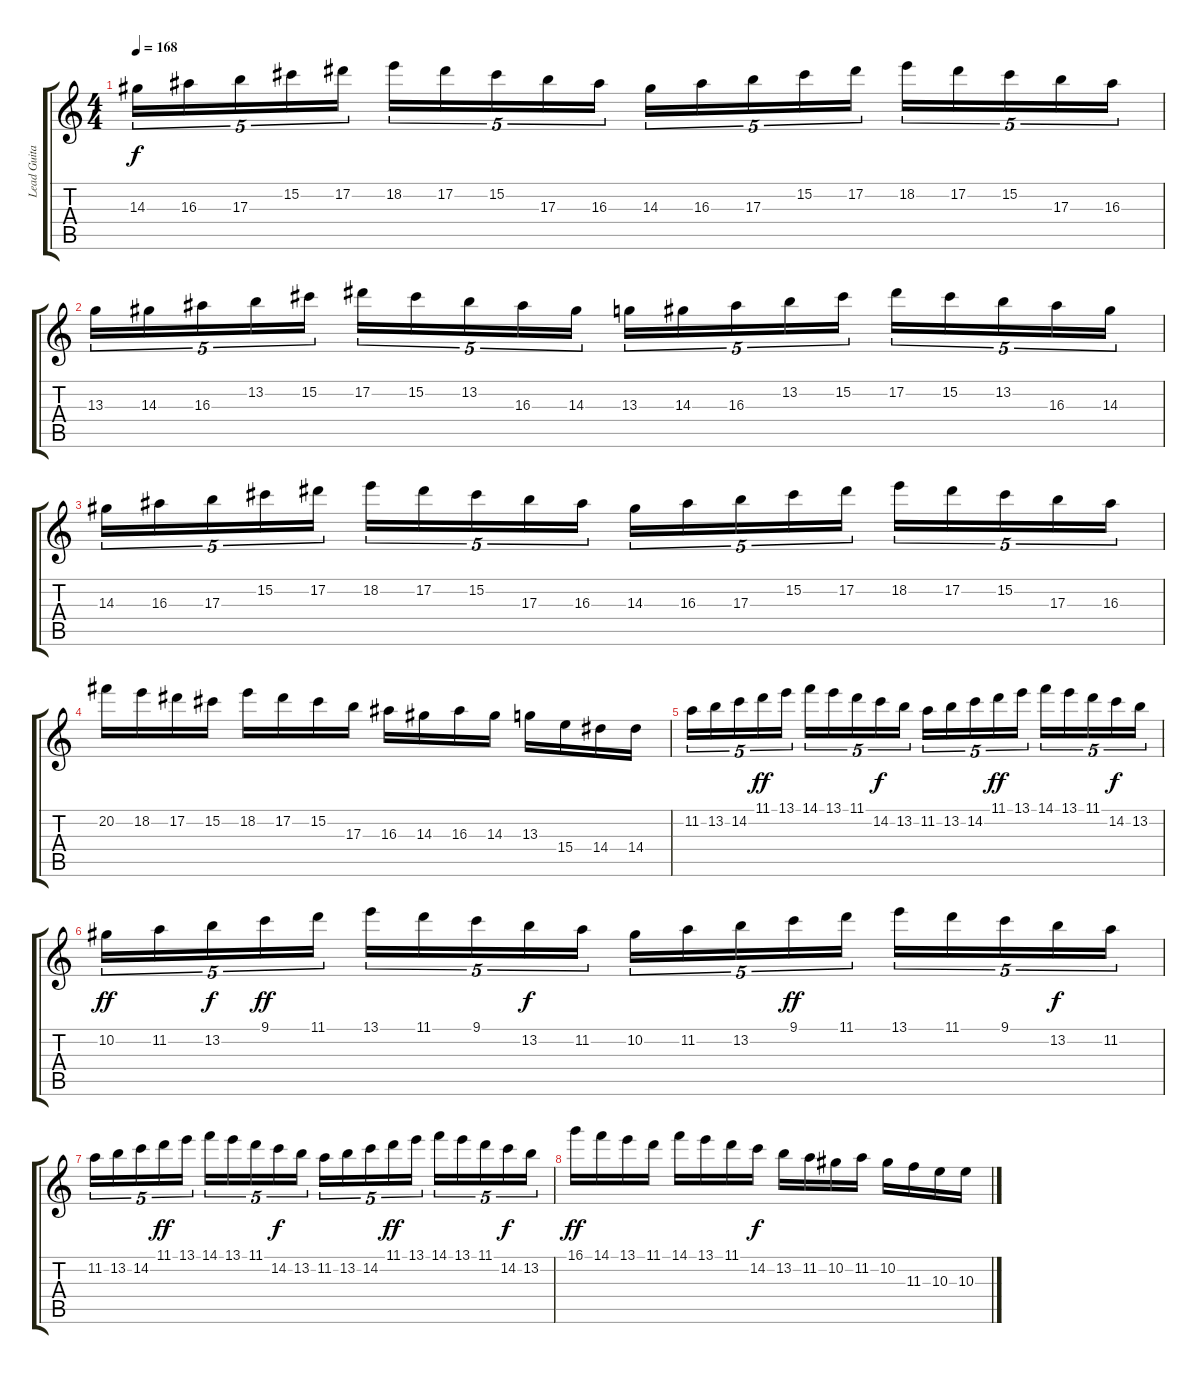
\track ("Lead Guitar" "Lead Guita") {instrument distortionguitar}
\staff {score tabs}
\tuning (Eb4 Bb3 Gb3 Db3 Ab2 Eb2) {hide}
\ts (4 4)
\tempo 168
\clef g2
\ks c
14.3.16{tu (5 4) dy f} 16.3.16{tu (5 4)} 17.3.16{tu (5 4)} 15.2.16{tu (5 4)} 17.2.16{tu (5 4)} 18.2.16{tu (5 4)} 17.2.16{tu (5 4)} 15.2.16{tu (5 4)} 17.3.16{tu (5 4)} 16.3.16{tu (5 4)} 14.3.16{tu (5 4)} 16.3.16{tu (5 4)} 17.3.16{tu (5 4)} 15.2.16{tu (5 4)} 17.2.16{tu (5 4)} 18.2.16{tu (5 4)} 17.2.16{tu (5 4)} 15.2.16{tu (5 4)} 17.3.16{tu (5 4)} 16.3.16{tu (5 4)} |
13.3.16{tu (5 4)} 14.3.16{tu (5 4)} 16.3.16{tu (5 4)} 13.2.16{tu (5 4)} 15.2.16{tu (5 4)} 17.2.16{tu (5 4)} 15.2.16{tu (5 4)} 13.2.16{tu (5 4)} 16.3.16{tu (5 4)} 14.3.16{tu (5 4)} 13.3.16{tu (5 4)} 14.3.16{tu (5 4)} 16.3.16{tu (5 4)} 13.2.16{tu (5 4)} 15.2.16{tu (5 4)} 17.2.16{tu (5 4)} 15.2.16{tu (5 4)} 13.2.16{tu (5 4)} 16.3.16{tu (5 4)} 14.3.16{tu (5 4)} |
14.3.16{tu (5 4)} 16.3.16{tu (5 4)} 17.3.16{tu (5 4)} 15.2.16{tu (5 4)} 17.2.16{tu (5 4)} 18.2.16{tu (5 4)} 17.2.16{tu (5 4)} 15.2.16{tu (5 4)} 17.3.16{tu (5 4)} 16.3.16{tu (5 4)} 14.3.16{tu (5 4)} 16.3.16{tu (5 4)} 17.3.16{tu (5 4)} 15.2.16{tu (5 4)} 17.2.16{tu (5 4)} 18.2.16{tu (5 4)} 17.2.16{tu (5 4)} 15.2.16{tu (5 4)} 17.3.16{tu (5 4)} 16.3.16{tu (5 4)} |
20.2.16 18.2.16 17.2.16 15.2.16 18.2.16 17.2.16 15.2.16 17.3.16 16.3.16 14.3.16 16.3.16 14.3.16 13.3.16 15.4.16 14.4.16 14.4.16 |
11.2.16{tu (5 4)} 13.2.16{tu (5 4)} 14.2.16{tu (5 4)} 11.1.16{tu (5 4) dy ff} 13.1.16{tu (5 4)} 14.1.16{tu (5 4)} 13.1.16{tu (5 4)} 11.1.16{tu (5 4)} 14.2.16{tu (5 4) dy f} 13.2.16{tu (5 4)} 11.2.16{tu (5 4)} 13.2.16{tu (5 4)} 14.2.16{tu (5 4)} 11.1.16{tu (5 4) dy ff} 13.1.16{tu (5 4)} 14.1.16{tu (5 4)} 13.1.16{tu (5 4)} 11.1.16{tu (5 4)} 14.2.16{tu (5 4) dy f} 13.2.16{tu (5 4)} |
10.2.16{tu (5 4) dy ff} 11.2.16{tu (5 4)} 13.2.16{tu (5 4) dy f} 9.1.16{tu (5 4) dy ff} 11.1.16{tu (5 4)} 13.1.16{tu (5 4)} 11.1.16{tu (5 4)} 9.1.16{tu (5 4)} 13.2.16{tu (5 4) dy f} 11.2.16{tu (5 4)} 10.2.16{tu (5 4)} 11.2.16{tu (5 4)} 13.2.16{tu (5 4)} 9.1.16{tu (5 4) dy ff} 11.1.16{tu (5 4)} 13.1.16{tu (5 4)} 11.1.16{tu (5 4)} 9.1.16{tu (5 4)} 13.2.16{tu (5 4) dy f} 11.2.16{tu (5 4)} |
11.2.16{tu (5 4)} 13.2.16{tu (5 4)} 14.2.16{tu (5 4)} 11.1.16{tu (5 4) dy ff} 13.1.16{tu (5 4)} 14.1.16{tu (5 4)} 13.1.16{tu (5 4)} 11.1.16{tu (5 4)} 14.2.16{tu (5 4) dy f} 13.2.16{tu (5 4)} 11.2.16{tu (5 4)} 13.2.16{tu (5 4)} 14.2.16{tu (5 4)} 11.1.16{tu (5 4) dy ff} 13.1.16{tu (5 4)} 14.1.16{tu (5 4)} 13.1.16{tu (5 4)} 11.1.16{tu (5 4)} 14.2.16{tu (5 4) dy f} 13.2.16{tu (5 4)} |
16.1.16{dy ff} 14.1.16 13.1.16 11.1.16 14.1.16 13.1.16 11.1.16 14.2.16{dy f} 13.2.16 11.2.16 10.2.16 11.2.16 10.2.16 11.3.16 10.3.16 10.3.16
